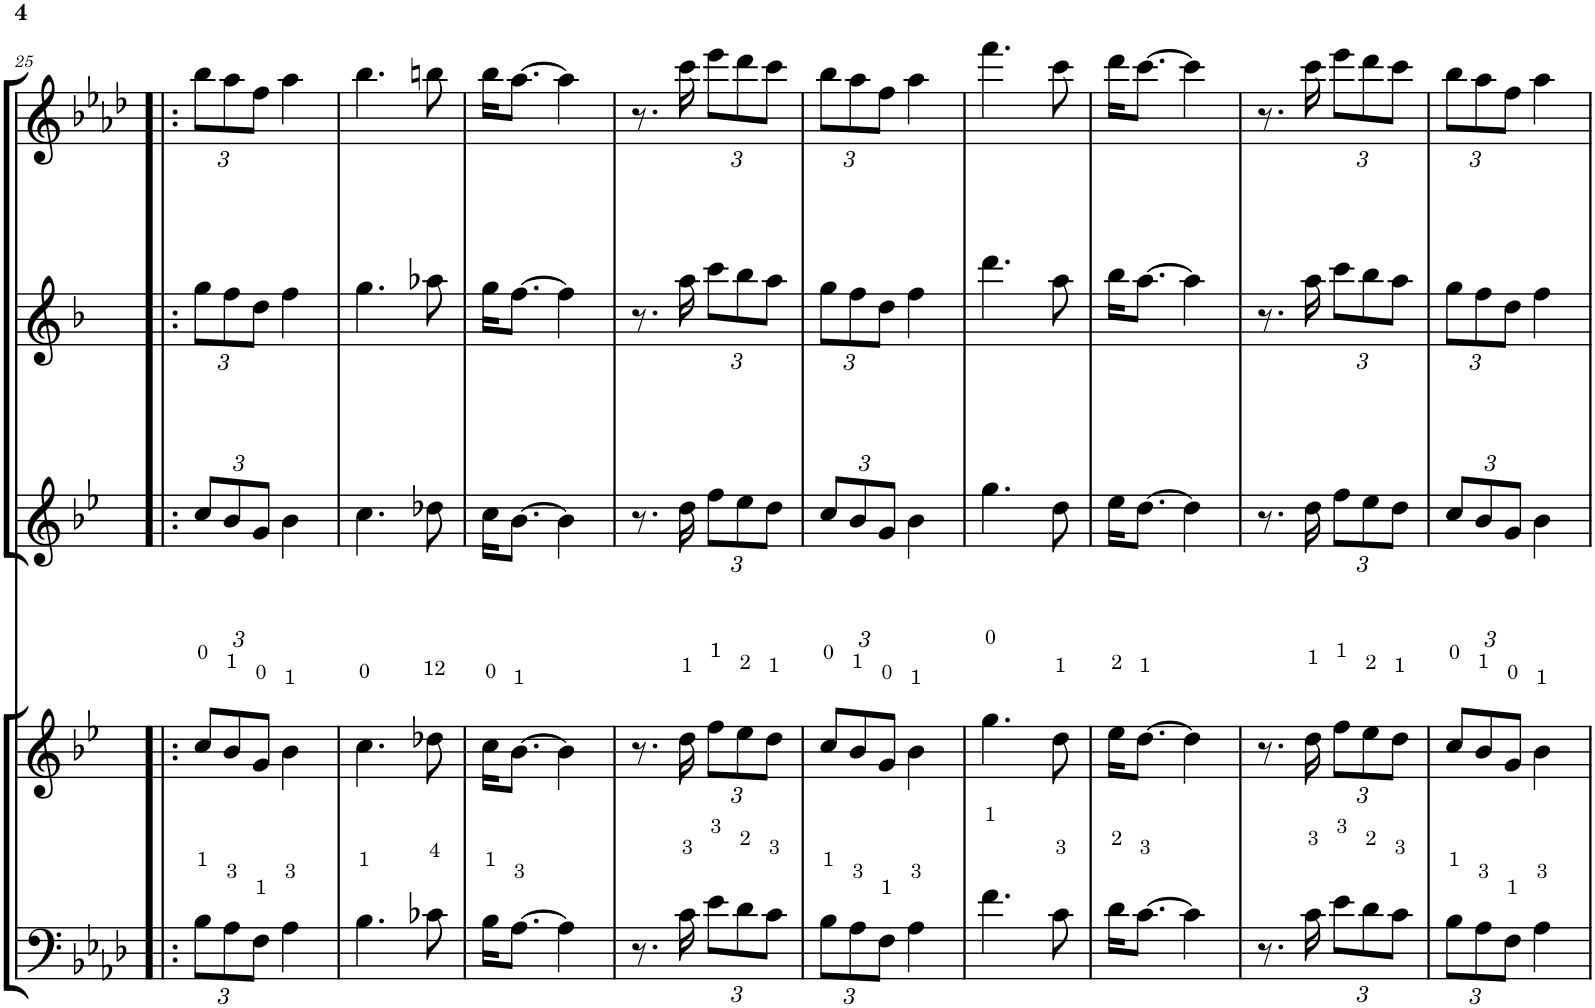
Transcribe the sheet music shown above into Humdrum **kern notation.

**kern	**kern	**kern	**kern	**kern
*part5	*part4	*part3	*part2	*part1
*staff5	*staff4	*staff3	*staff2	*staff1
*I"Trombone	*I"Trompete em Bb	*I"Saxofone Tenor	*I"Saxofone Alto	*I"Flauta Transversal
*I'Trb	*I'Tpt	*	*	*I'Fl
!!LO:PB:g=z
*clefF4	*clefG2	*clefG2	*clefG2	*clefG2
*	*Trd1c2	*Trd8c14	*Trd5c9	*
*k[b-e-a-d-]	*k[b-e-]	*k[b-e-]	*k[b-]	*k[b-e-a-d-]
*M2/4	*M2/4	*M2/4	*M2/4	*M2/4
*Xbrackettup	*Xbrackettup	*Xbrackettup	*Xbrackettup	*Xbrackettup
=25!|:	=25!|:	=25!|:	=25!|:	=25!|:
12B-\L	12cc/L	12cc/L	12gg\L	12bb-\L
12A-\	12b-/	12b-/	12ff\	12aa-\
12F\J	12g/J	12g/J	12dd\J	12ff\J
4A-\	4b-\	4b-\	4ff\	4aa-\
=26	=26	=26	=26	=26
4.B-\	4.cc\	4.cc\	4.gg\	4.bb-\
8c-X\	8dd-X\	8dd-X\	8aa-X\	8bbn\
=27	=27	=27	=27	=27
16B-\KL	16cc\KL	16cc\KL	16gg\KL	16bb-\KL
[8.A-\J	[8.b-\J	[8.b-\J	[8.ff\J	[8.aa-\J
4A-\]	4b-\]	4b-\]	4ff\]	4aa-\]
=28	=28	=28	=28	=28
8.r	8.r	8.r	8.r	8.r
16c\	16dd\	16dd\	16aa\	16ccc\
12e-\L	12ff\L	12ff\L	12ccc\L	12eee-\L
12d-\	12ee-\	12ee-\	12bb-\	12ddd-\
12c\J	12dd\J	12dd\J	12aa\J	12ccc\J
=29	=29	=29	=29	=29
12B-\L	12cc/L	12cc/L	12gg\L	12bb-\L
12A-\	12b-/	12b-/	12ff\	12aa-\
12F\J	12g/J	12g/J	12dd\J	12ff\J
4A-\	4b-\	4b-\	4ff\	4aa-\
=30	=30	=30	=30	=30
4.f\	4.gg\	4.gg\	4.ddd\	4.fff\
8c\	8dd\	8dd\	8aa\	8ccc\
=31	=31	=31	=31	=31
16d-\KL	16ee-\KL	16ee-\KL	16bb-\KL	16ddd-\KL
[8.c\J	[8.dd\J	[8.dd\J	[8.aa\J	[8.ccc\J
4c\]	4dd\]	4dd\]	4aa\]	4ccc\]
=32	=32	=32	=32	=32
8.r	8.r	8.r	8.r	8.r
16c\	16dd\	16dd\	16aa\	16ccc\
12e-\L	12ff\L	12ff\L	12ccc\L	12eee-\L
12d-\	12ee-\	12ee-\	12bb-\	12ddd-\
12c\J	12dd\J	12dd\J	12aa\J	12ccc\J
=33	=33	=33	=33	=33
12B-\L	12cc/L	12cc/L	12gg\L	12bb-\L
12A-\	12b-/	12b-/	12ff\	12aa-\
12F\J	12g/J	12g/J	12dd\J	12ff\J
4A-\	4b-\	4b-\	4ff\	4aa-\
=	=	=	=	=
*-	*-	*-	*-	*-
